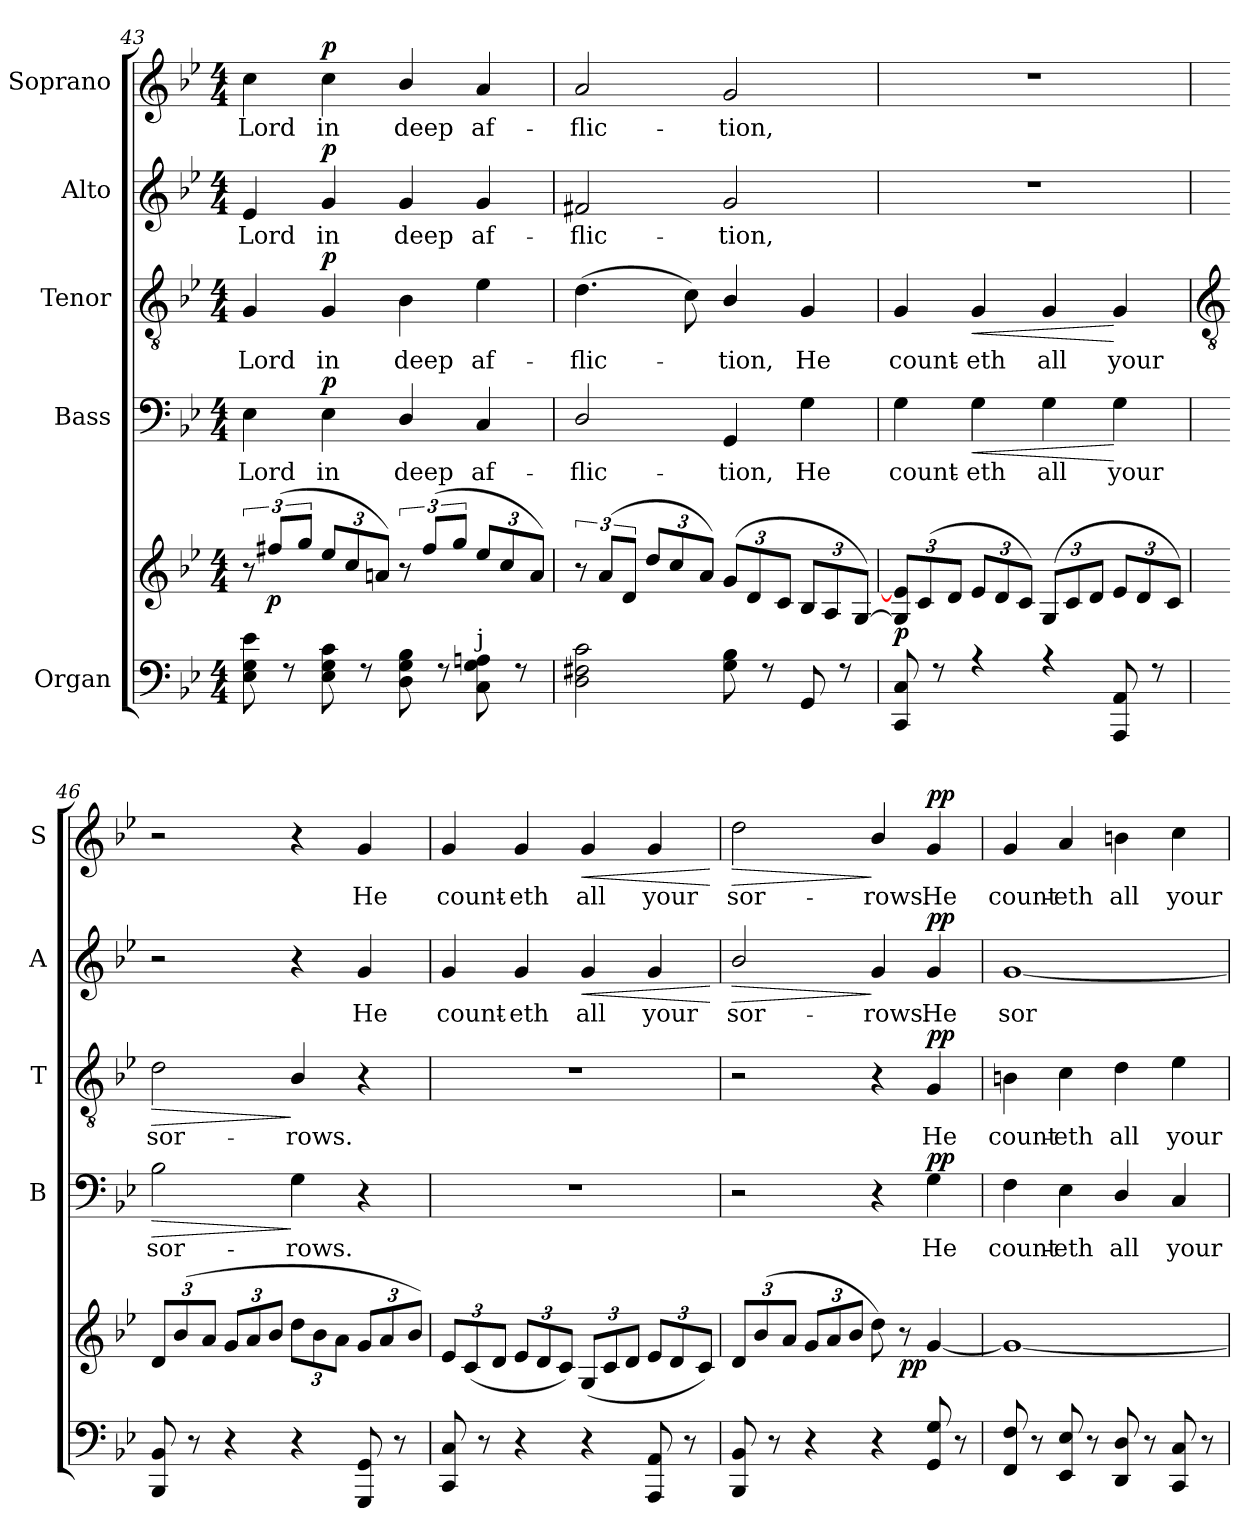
**kern	**kern	**dynam	**kern	**text	**dynam	**kern	**text	**dynam	**kern	**text	**dynam	**kern	**text	**dynam
*part5	*part5	*part5	*part4	*part4	*part4	*part3	*part3	*part3	*part2	*part2	*part2	*part1	*part1	*part1
*staff6	*staff5	*staff5/6	*staff4	*staff4	*staff4	*staff3	*staff3	*staff3	*staff2	*staff2	*staff2	*staff1	*staff1	*staff1
*I"Organ	*	*	*I"Bass	*	*	*I"Tenor	*	*	*I"Alto	*	*	*I"Soprano	*	*
*	*	*	*I'B	*	*	*I'T	*	*	*I'A	*	*	*I'S	*	*
*clefF4	*clefG2	*	*clefF4	*	*	*clefGv2	*	*	*clefG2	*	*	*clefG2	*	*
*k[b-e-]	*k[b-e-]	*	*k[b-e-]	*	*	*k[b-e-]	*	*	*k[b-e-]	*	*	*k[b-e-]	*	*
*B-:	*B-:	*	*B-:	*	*	*B-:	*	*	*B-:	*	*	*B-:	*	*
*M4/4	*M4/4	*	*M4/4	*	*	*M4/4	*	*	*M4/4	*	*	*M4/4	*	*
=43	=43	=43	=43	=43	=43	=43	=43	=43	=43	=43	=43	=43	=43	=43
*^	*^	*	*	*	*	*	*	*	*	*	*	*	*	*
*	*	*	*^	*	*	*	*	*	*	*	*	*	*	*	*	*
!	!	!	!	!	!	!	!LO:LY:b	!	!	!LO:LY:b	!	!	!LO:LY:b	!	!	!LO:LY:b	!
8E-\ 8G\ 8e-\	1ryy	12r	1ryy	1ryy	.	4E-	Lord	.	4G	Lord	.	4e-	Lord	.	4cc	Lord	.
!	!	!	!	!	!LO:DY:b	!	!	!	!	!	!	!	!	!	!	!	!
.	.	(>12ff#XL	.	.	p	.	.	.	.	.	.	.	.	.	.	.	.
8r	.	.	.	.	.	.	.	.	.	.	.	.	.	.	.	.	.
.	.	12ggJ	.	.	.	.	.	.	.	.	.	.	.	.	.	.	.
!	!	!	!	!	!	!	!LO:LY:b	!LO:DY:b	!	!LO:LY:b	!LO:DY:b	!	!LO:LY:b	!LO:DY:b	!	!LO:LY:b	!LO:DY:b
8E-\ 8G\ 8c\	.	12ee-L	.	.	.	4E-	in	p	4G	in	p	4g	in	p	4cc	in	p
.	.	12cc	.	.	.	.	.	.	.	.	.	.	.	.	.	.	.
8r	.	.	.	.	.	.	.	.	.	.	.	.	.	.	.	.	.
.	.	12anJ)	.	.	.	.	.	.	.	.	.	.	.	.	.	.	.
!	!	!	!	!	!	!	!LO:LY:b	!	!	!LO:LY:b	!	!	!LO:LY:b	!	!	!LO:LY:b	!
8D\ 8G\ 8B-\	.	12r	.	.	.	4D/	deep	.	4B-	deep	.	4g	deep	.	4b-/	deep	.
.	.	(>12ff#L	.	.	.	.	.	.	.	.	.	.	.	.	.	.	.
8r	.	.	.	.	.	.	.	.	.	.	.	.	.	.	.	.	.
.	.	12ggJ	.	.	.	.	.	.	.	.	.	.	.	.	.	.	.
!LO:TX:a:t=j	!	!	!	!	!	!	!	!	!	!	!	!	!	!	!	!	!
!	!	!	!	!	!	!	!LO:LY:b	!	!	!LO:LY:b	!	!	!LO:LY:b	!	!	!LO:LY:b	!
8C\ 8G\ 8An\	.	12ee-L	.	.	.	4C	af-	.	4e-	af-	.	4g	af-	.	4a	af-	.
.	.	12cc	.	.	.	.	.	.	.	.	.	.	.	.	.	.	.
8r	.	.	.	.	.	.	.	.	.	.	.	.	.	.	.	.	.
.	.	12aJ)	.	.	.	.	.	.	.	.	.	.	.	.	.	.	.
=44	=44	=44	=44	=44	=44	=44	=44	=44	=44	=44	=44	=44	=44	=44	=44	=44	=44
!	!	!	!	!	!	!	!LO:LY:b	!	!	!LO:LY:b	!	!	!LO:LY:b	!	!	!LO:LY:b	!
2D\ 2F#X\ 2c\	1ryy	12r	1ryy	1ryy	.	2D/	-flic-	.	(>4.d	-flic-	.	2f#X	-flic-	.	2a	-flic-	.
.	.	(>12aL	.	.	.	.	.	.	.	.	.	.	.	.	.	.	.
.	.	12dJ	.	.	.	.	.	.	.	.	.	.	.	.	.	.	.
.	.	12ddL	.	.	.	.	.	.	.	.	.	.	.	.	.	.	.
.	.	12cc	.	.	.	.	.	.	.	.	.	.	.	.	.	.	.
.	.	.	.	.	.	.	.	.	8c)	.	.	.	.	.	.	.	.
.	.	12aJ)	.	.	.	.	.	.	.	.	.	.	.	.	.	.	.
!	!	!	!	!	!	!	!LO:LY:b	!	!	!LO:LY:b	!	!	!LO:LY:b	!	!	!LO:LY:b	!
8G\ 8B-\	.	(<12gL	.	.	.	4GG	-tion,	.	4B-/	tion,	.	2g	-tion,	.	2g	-tion,	.
.	.	12d	.	.	.	.	.	.	.	.	.	.	.	.	.	.	.
8r	.	.	.	.	.	.	.	.	.	.	.	.	.	.	.	.	.
.	.	12cJ	.	.	.	.	.	.	.	.	.	.	.	.	.	.	.
!	!	!	!	!	!	!	!LO:LY:b	!	!	!LO:LY:b	!	!	!	!	!	!	!
8GG	.	12B-L	.	.	.	4G	He	.	4G	He	.	.	.	.	.	.	.
.	.	12A	.	.	.	.	.	.	.	.	.	.	.	.	.	.	.
8r	.	.	.	.	.	.	.	.	.	.	.	.	.	.	.	.	.
.	.	[12GJ)	.	.	.	.	.	.	.	.	.	.	.	.	.	.	.
=45	=45	=45	=45	=45	=45	=45	=45	=45	=45	=45	=45	=45	=45	=45	=45	=45	=45
!	!	!	!	!	!LO:DY:b	!	!LO:LY:b	!	!	!LO:LY:b	!	!	!	!	!	!	!
8CC 8C	1ryy	12G] 12e-]L	1ryy	1ryy	p	4G	count-	.	4G	count-	.	1r	.	.	1r	.	.
.	.	(<12c	.	.	.	.	.	.	.	.	.	.	.	.	.	.	.
8r	.	.	.	.	.	.	.	.	.	.	.	.	.	.	.	.	.
.	.	12dJ	.	.	.	.	.	.	.	.	.	.	.	.	.	.	.
!	!	!	!	!	!	!	!LO:LY:b	!LO:HP:b	!	!LO:LY:b	!LO:HP:b	!	!	!	!	!	!
4r	.	12e-L	.	.	.	4G	-eth	<	4G	-eth	<	.	.	.	.	.	.
.	.	12d	.	.	.	.	.	.	.	.	.	.	.	.	.	.	.
.	.	12cJ)	.	.	.	.	.	.	.	.	.	.	.	.	.	.	.
!	!	!	!	!	!	!	!LO:LY:b	!	!	!LO:LY:b	!	!	!	!	!	!	!
4r	.	(<12GL	.	.	.	4G	all	.	4G	all	.	.	.	.	.	.	.
.	.	12c	.	.	.	.	.	.	.	.	.	.	.	.	.	.	.
.	.	12dJ	.	.	.	.	.	.	.	.	.	.	.	.	.	.	.
!	!	!	!	!	!	!	!LO:LY:b	!	!	!LO:LY:b	!	!	!	!	!	!	!
8AAA 8AA	.	12e-L	.	.	.	4G	your	[	4G	your	[	.	.	.	.	.	.
.	.	12d	.	.	.	.	.	.	.	.	.	.	.	.	.	.	.
8r	.	.	.	.	.	.	.	.	.	.	.	.	.	.	.	.	.
.	.	12cJ)	.	.	.	.	.	.	.	.	.	.	.	.	.	.	.
*v	*v	*	*	*	*	*	*	*	*	*	*	*	*	*	*	*	*
*	*v	*v	*v	*	*	*	*	*	*	*	*	*	*	*	*	*
!!LO:LB:g=z
=46	=46	=46	=46	=46	=46	=46	=46	=46	=46	=46	=46	=46	=46	=46
*	*	*	*	*	*	*clefGv2	*	*	*	*	*	*	*	*
!	!	!	!	!LO:LY:b	!LO:HP:b	!	!LO:LY:b	!LO:HP:b	!	!	!	!	!	!
8BBB- 8BB-	12dL	.	2B-	sor-	>	2d	sor-	>	2r	.	.	2r	.	.
.	(<12b-	.	.	.	.	.	.	.	.	.	.	.	.	.
8r	.	.	.	.	.	.	.	.	.	.	.	.	.	.
.	12aJ	.	.	.	.	.	.	.	.	.	.	.	.	.
4r	12gL	.	.	.	.	.	.	.	.	.	.	.	.	.
.	12a	.	.	.	.	.	.	.	.	.	.	.	.	.
.	12b-J	.	.	.	.	.	.	.	.	.	.	.	.	.
!	!	!	!	!LO:LY:b	!	!	!LO:LY:b	!	!	!	!	!	!	!
4r	12ddL	.	4G	-rows.	]	4B-/	-rows.	]	4r	.	.	4r	.	.
.	12b-	.	.	.	.	.	.	.	.	.	.	.	.	.
.	12aJ	.	.	.	.	.	.	.	.	.	.	.	.	.
!	!	!	!	!	!	!	!	!	!	!LO:LY:b	!	!	!LO:LY:b	!
8GGG 8GG	12gL	.	4r	.	.	4r	.	.	4g	He	.	4g	He	.
.	12a	.	.	.	.	.	.	.	.	.	.	.	.	.
8r	.	.	.	.	.	.	.	.	.	.	.	.	.	.
.	12b-J)	.	.	.	.	.	.	.	.	.	.	.	.	.
=47	=47	=47	=47	=47	=47	=47	=47	=47	=47	=47	=47	=47	=47	=47
!	!	!	!	!	!	!	!	!	!	!LO:LY:b	!	!	!LO:LY:b	!
8CC 8C	12e-L	.	1r	.	.	1r	.	.	4g	count-	.	4g	count-	.
.	(<12c	.	.	.	.	.	.	.	.	.	.	.	.	.
8r	.	.	.	.	.	.	.	.	.	.	.	.	.	.
.	12dJ	.	.	.	.	.	.	.	.	.	.	.	.	.
!	!	!	!	!	!	!	!	!	!	!LO:LY:b	!	!	!LO:LY:b	!
4r	12e-L	.	.	.	.	.	.	.	4g	-eth	.	4g	-eth	.
.	12d	.	.	.	.	.	.	.	.	.	.	.	.	.
.	12cJ)	.	.	.	.	.	.	.	.	.	.	.	.	.
!	!	!	!	!	!	!	!	!	!	!LO:LY:b	!LO:HP:b	!	!LO:LY:b	!LO:HP:b
4r	(<12GL	.	.	.	.	.	.	.	4g	all	<	4g	all	<
.	12c	.	.	.	.	.	.	.	.	.	.	.	.	.
.	12dJ	.	.	.	.	.	.	.	.	.	.	.	.	.
!	!	!	!	!	!	!	!	!	!	!LO:LY:b	!	!	!LO:LY:b	!
8AAA 8AA	12e-L	.	.	.	.	.	.	.	4g	your	.	4g	your	.
.	12d	.	.	.	.	.	.	.	.	.	.	.	.	.
8r	.	.	.	.	.	.	.	.	.	.	.	.	.	.
.	12cJ)	.	.	.	.	.	.	.	.	.	.	.	.	.
.	.	.	.	.	.	.	.	.	.	.	[	.	.	[
=48	=48	=48	=48	=48	=48	=48	=48	=48	=48	=48	=48	=48	=48	=48
!	!	!	!	!	!	!	!	!	!	!LO:LY:b	!LO:HP:b	!	!LO:LY:b	!LO:HP:b
8BBB- 8BB-	12dL	.	2r	.	.	2r	.	.	2b-/	sor-	>	2dd	sor-	>
.	(<12b-	.	.	.	.	.	.	.	.	.	.	.	.	.
8r	.	.	.	.	.	.	.	.	.	.	.	.	.	.
.	12aJ	.	.	.	.	.	.	.	.	.	.	.	.	.
4r	12gL	.	.	.	.	.	.	.	.	.	.	.	.	.
.	12a	.	.	.	.	.	.	.	.	.	.	.	.	.
.	12b-J	.	.	.	.	.	.	.	.	.	.	.	.	.
!	!	!	!	!	!	!	!	!	!	!LO:LY:b	!	!	!LO:LY:b	!
4r	8dd)	.	4r	.	.	4r	.	.	4g	-rows.	]	4b-/	-rows.	]
!	!	!LO:DY:b	!	!	!	!	!	!	!	!	!	!	!	!
.	8r	pp	.	.	.	.	.	.	.	.	.	.	.	.
!	!	!	!	!LO:LY:b	!LO:DY:b	!	!LO:LY:b	!LO:DY:b	!	!LO:LY:b	!LO:DY:b	!	!LO:LY:b	!LO:DY:b
8GG 8G	[4g	.	4G	He	pp	4G	He	pp	4g	He	pp	4g	He	pp
8r	.	.	.	.	.	.	.	.	.	.	.	.	.	.
=49	=49	=49	=49	=49	=49	=49	=49	=49	=49	=49	=49	=49	=49	=49
!	!	!	!	!LO:LY:b	!	!	!LO:LY:b	!	!	!LO:LY:b	!	!	!LO:LY:b	!
8FF 8F	1g_	.	4F	count-	.	4Bn	count-	.	[1g	sor-	.	4g	count-	.
8r	.	.	.	.	.	.	.	.	.	.	.	.	.	.
!	!	!	!	!LO:LY:b	!	!	!LO:LY:b	!	!	!	!	!	!LO:LY:b	!
8EE- 8E-	.	.	4E-	-eth	.	4c	-eth	.	.	.	.	4a	-eth	.
8r	.	.	.	.	.	.	.	.	.	.	.	.	.	.
!	!	!	!	!LO:LY:b	!	!	!LO:LY:b	!	!	!	!	!	!LO:LY:b	!
8DD 8D	.	.	4D/	all	.	4d	all	.	.	.	.	4bn	all	.
8r	.	.	.	.	.	.	.	.	.	.	.	.	.	.
!	!	!	!	!LO:LY:b	!	!	!LO:LY:b	!	!	!	!	!	!LO:LY:b	!
8CC 8C	.	.	4C	your	.	4e-	your	.	.	.	.	4cc	your	.
8r	.	.	.	.	.	.	.	.	.	.	.	.	.	.
=	=	=	=	=	=	=	=	=	=	=	=	=	=	=
*-	*-	*-	*-	*-	*-	*-	*-	*-	*-	*-	*-	*-	*-	*-
